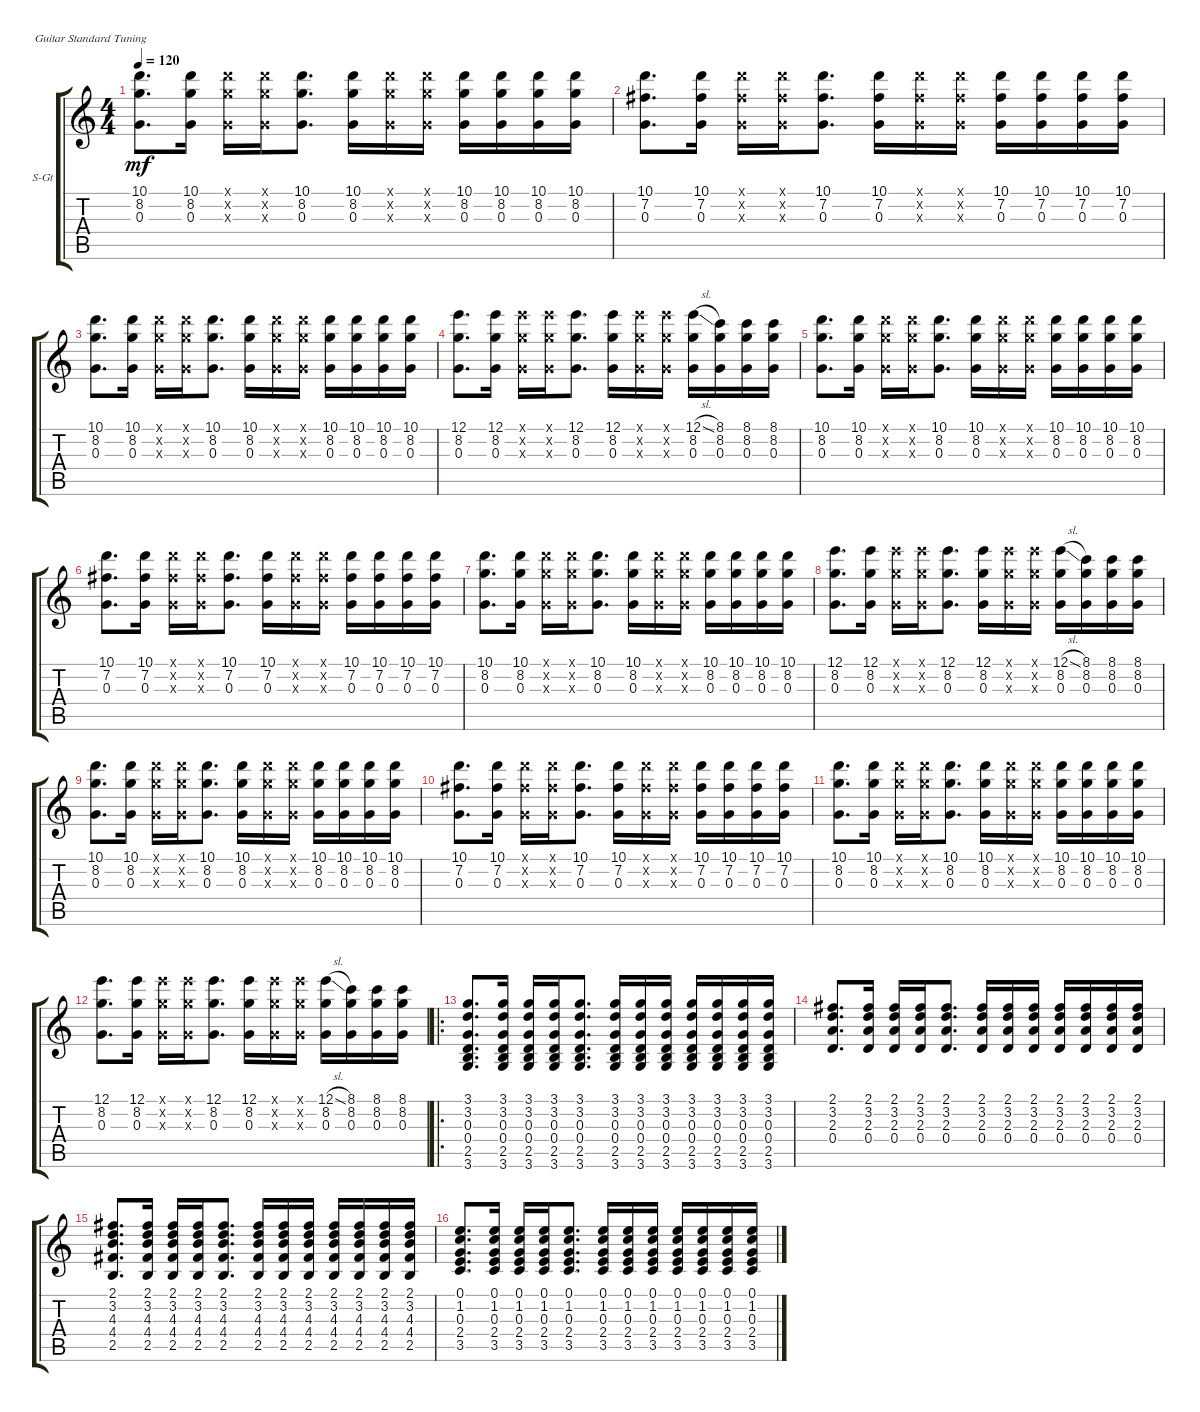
\defaultSystemsLayout 4
\bracketExtendMode groupsimilarinstruments
\firstSystemTrackNameOrientation horizontal
\otherSystemsTrackNameOrientation horizontal
\track ("Steel Guitar" "S-Gt") {instrument acousticguitarsteel}
\staff {score tabs}
\tuning (E4 B3 G3 D3 A2 E2)
\ts (4 4)
\tempo 120
\clef g2
\ks c
(0.3 8.2 10.1).8{d dy mf} (0.3 8.2 10.1).16 (0.3{x} 8.2{x} 10.1{x}).16 (0.3{x} 8.2{x} 10.1{x}).16 (0.3 8.2 10.1).8{d} (0.3 8.2 10.1).16 (0.3{x} 8.2{x} 10.1{x}).16 (0.3{x} 8.2{x} 10.1{x}).16 (0.3 8.2 10.1).16 (0.3 8.2 10.1).16 (0.3 8.2 10.1).16 (0.3 8.2 10.1).16 |
(0.3 7.2 10.1).8{d} (0.3 7.2 10.1).16 (0.3{x} 7.2{x} 10.1{x}).16 (0.3{x} 7.2{x} 10.1{x}).16 (0.3 7.2 10.1).8{d} (0.3 7.2 10.1).16 (0.3{x} 7.2{x} 10.1{x}).16 (0.3{x} 7.2{x} 10.1{x}).16 (0.3 7.2 10.1).16 (0.3 7.2 10.1).16 (0.3 7.2 10.1).16 (0.3 7.2 10.1).16 |
(8.2 10.1 0.3).8{d} (8.2 10.1 0.3).16 (8.2{x} 10.1{x} 0.3{x}).16 (8.2{x} 10.1{x} 0.3{x}).16 (8.2 10.1 0.3).8{d} (8.2 10.1 0.3).16 (8.2{x} 10.1{x} 0.3{x}).16 (8.2{x} 10.1{x} 0.3{x}).16 (8.2 10.1 0.3).16 (8.2 10.1 0.3).16 (8.2 10.1 0.3).16 (8.2 10.1 0.3).16 |
(0.3 12.1 8.2).8{d} (0.3 12.1 8.2).16 (0.3{x} 12.1{x} 8.2{x}).16 (0.3{x} 12.1{x} 8.2{x}).16 (0.3 12.1 8.2).8{d} (0.3 12.1 8.2).16 (0.3{x} 12.1{x} 8.2{x}).16 (0.3{x} 12.1{x} 8.2{x}).16 (0.3 12.1{sl} 8.2).16 (0.3 8.1 8.2).16 (0.3 8.1 8.2).16 (0.3 8.1 8.2).16 |
(0.3 8.2 10.1).8{d} (0.3 8.2 10.1).16 (0.3{x} 8.2{x} 10.1{x}).16 (0.3{x} 8.2{x} 10.1{x}).16 (0.3 8.2 10.1).8{d} (0.3 8.2 10.1).16 (0.3{x} 8.2{x} 10.1{x}).16 (0.3{x} 8.2{x} 10.1{x}).16 (0.3 8.2 10.1).16 (0.3 8.2 10.1).16 (0.3 8.2 10.1).16 (0.3 8.2 10.1).16 |
(0.3 7.2 10.1).8{d} (0.3 7.2 10.1).16 (0.3{x} 7.2{x} 10.1{x}).16 (0.3{x} 7.2{x} 10.1{x}).16 (0.3 7.2 10.1).8{d} (0.3 7.2 10.1).16 (0.3{x} 7.2{x} 10.1{x}).16 (0.3{x} 7.2{x} 10.1{x}).16 (0.3 7.2 10.1).16 (0.3 7.2 10.1).16 (0.3 7.2 10.1).16 (0.3 7.2 10.1).16 |
(8.2 10.1 0.3).8{d} (8.2 10.1 0.3).16 (8.2{x} 10.1{x} 0.3{x}).16 (8.2{x} 10.1{x} 0.3{x}).16 (8.2 10.1 0.3).8{d} (8.2 10.1 0.3).16 (8.2{x} 10.1{x} 0.3{x}).16 (8.2{x} 10.1{x} 0.3{x}).16 (8.2 10.1 0.3).16 (8.2 10.1 0.3).16 (8.2 10.1 0.3).16 (8.2 10.1 0.3).16 |
(0.3 12.1 8.2).8{d} (0.3 12.1 8.2).16 (0.3{x} 12.1{x} 8.2{x}).16 (0.3{x} 12.1{x} 8.2{x}).16 (0.3 12.1 8.2).8{d} (0.3 12.1 8.2).16 (0.3{x} 12.1{x} 8.2{x}).16 (0.3{x} 12.1{x} 8.2{x}).16 (0.3 12.1{sl} 8.2).16 (0.3 8.1 8.2).16 (0.3 8.1 8.2).16 (0.3 8.1 8.2).16 |
(0.3 8.2 10.1).8{d} (0.3 8.2 10.1).16 (0.3{x} 8.2{x} 10.1{x}).16 (0.3{x} 8.2{x} 10.1{x}).16 (0.3 8.2 10.1).8{d} (0.3 8.2 10.1).16 (0.3{x} 8.2{x} 10.1{x}).16 (0.3{x} 8.2{x} 10.1{x}).16 (0.3 8.2 10.1).16 (0.3 8.2 10.1).16 (0.3 8.2 10.1).16 (0.3 8.2 10.1).16 |
(0.3 7.2 10.1).8{d} (0.3 7.2 10.1).16 (0.3{x} 7.2{x} 10.1{x}).16 (0.3{x} 7.2{x} 10.1{x}).16 (0.3 7.2 10.1).8{d} (0.3 7.2 10.1).16 (0.3{x} 7.2{x} 10.1{x}).16 (0.3{x} 7.2{x} 10.1{x}).16 (0.3 7.2 10.1).16 (0.3 7.2 10.1).16 (0.3 7.2 10.1).16 (0.3 7.2 10.1).16 |
(8.2 10.1 0.3).8{d} (8.2 10.1 0.3).16 (8.2{x} 10.1{x} 0.3{x}).16 (8.2{x} 10.1{x} 0.3{x}).16 (8.2 10.1 0.3).8{d} (8.2 10.1 0.3).16 (8.2{x} 10.1{x} 0.3{x}).16 (8.2{x} 10.1{x} 0.3{x}).16 (8.2 10.1 0.3).16 (8.2 10.1 0.3).16 (8.2 10.1 0.3).16 (8.2 10.1 0.3).16 |
(0.3 12.1 8.2).8{d} (0.3 12.1 8.2).16 (0.3{x} 12.1{x} 8.2{x}).16 (0.3{x} 12.1{x} 8.2{x}).16 (0.3 12.1 8.2).8{d} (0.3 12.1 8.2).16 (0.3{x} 12.1{x} 8.2{x}).16 (0.3{x} 12.1{x} 8.2{x}).16 (0.3 12.1{sl} 8.2).16 (0.3 8.1 8.2).16 (0.3 8.1 8.2).16 (0.3 8.1 8.2).16 |
\ro
(3.6 0.4 0.3 3.2 2.5 3.1).8{d} (3.6 0.4 0.3 3.2 2.5 3.1).16 (3.6 0.4 0.3 3.2 2.5 3.1).16 (3.6 0.4 0.3 3.2 2.5 3.1).16 (3.6 0.4 0.3 3.2 2.5 3.1).8{d} (3.6 0.4 0.3 3.2 2.5 3.1).16 (3.6 0.4 0.3 3.2 2.5 3.1).16 (3.6 0.4 0.3 3.2 2.5 3.1).16 (3.6 0.4 0.3 3.2 2.5 3.1).16 (3.6 0.4 0.3 3.2 2.5 3.1).16 (3.6 0.4 0.3 3.2 2.5 3.1).16 (3.6 0.4 0.3 3.2 2.5 3.1).16 |
(0.4 2.3 3.2 2.1).8{d} (0.4 2.3 3.2 2.1).16 (0.4 2.3 3.2 2.1).16 (0.4 2.3 3.2 2.1).16 (0.4 2.3 3.2 2.1).8{d} (0.4 2.3 3.2 2.1).16 (0.4 2.3 3.2 2.1).16 (0.4 2.3 3.2 2.1).16 (0.4 2.3 3.2 2.1).16 (0.4 2.3 3.2 2.1).16 (0.4 2.3 3.2 2.1).16 (0.4 2.3 3.2 2.1).16 |
(4.4 4.3 3.2 2.5 2.1).8{d} (4.4 4.3 3.2 2.5 2.1).16 (4.4 4.3 3.2 2.5 2.1).16 (4.4 4.3 3.2 2.5 2.1).16 (4.4 4.3 3.2 2.5 2.1).8{d} (4.4 4.3 3.2 2.5 2.1).16 (4.4 4.3 3.2 2.5 2.1).16 (4.4 4.3 3.2 2.5 2.1).16 (4.4 4.3 3.2 2.5 2.1).16 (4.4 4.3 3.2 2.5 2.1).16 (4.4 4.3 3.2 2.5 2.1).16 (4.4 4.3 3.2 2.5 2.1).16 |
(2.4 0.3 1.2 3.5 0.1).8{d} (2.4 0.3 1.2 3.5 0.1).16 (2.4 0.3 1.2 3.5 0.1).16 (2.4 0.3 1.2 3.5 0.1).16 (2.4 0.3 1.2 3.5 0.1).8{d} (2.4 0.3 1.2 3.5 0.1).16 (2.4 0.3 1.2 3.5 0.1).16 (2.4 0.3 1.2 3.5 0.1).16 (2.4 0.3 1.2 3.5 0.1).16 (2.4 0.3 1.2 3.5 0.1).16 (2.4 0.3 1.2 3.5 0.1).16 (2.4 0.3 1.2 3.5 0.1).16
